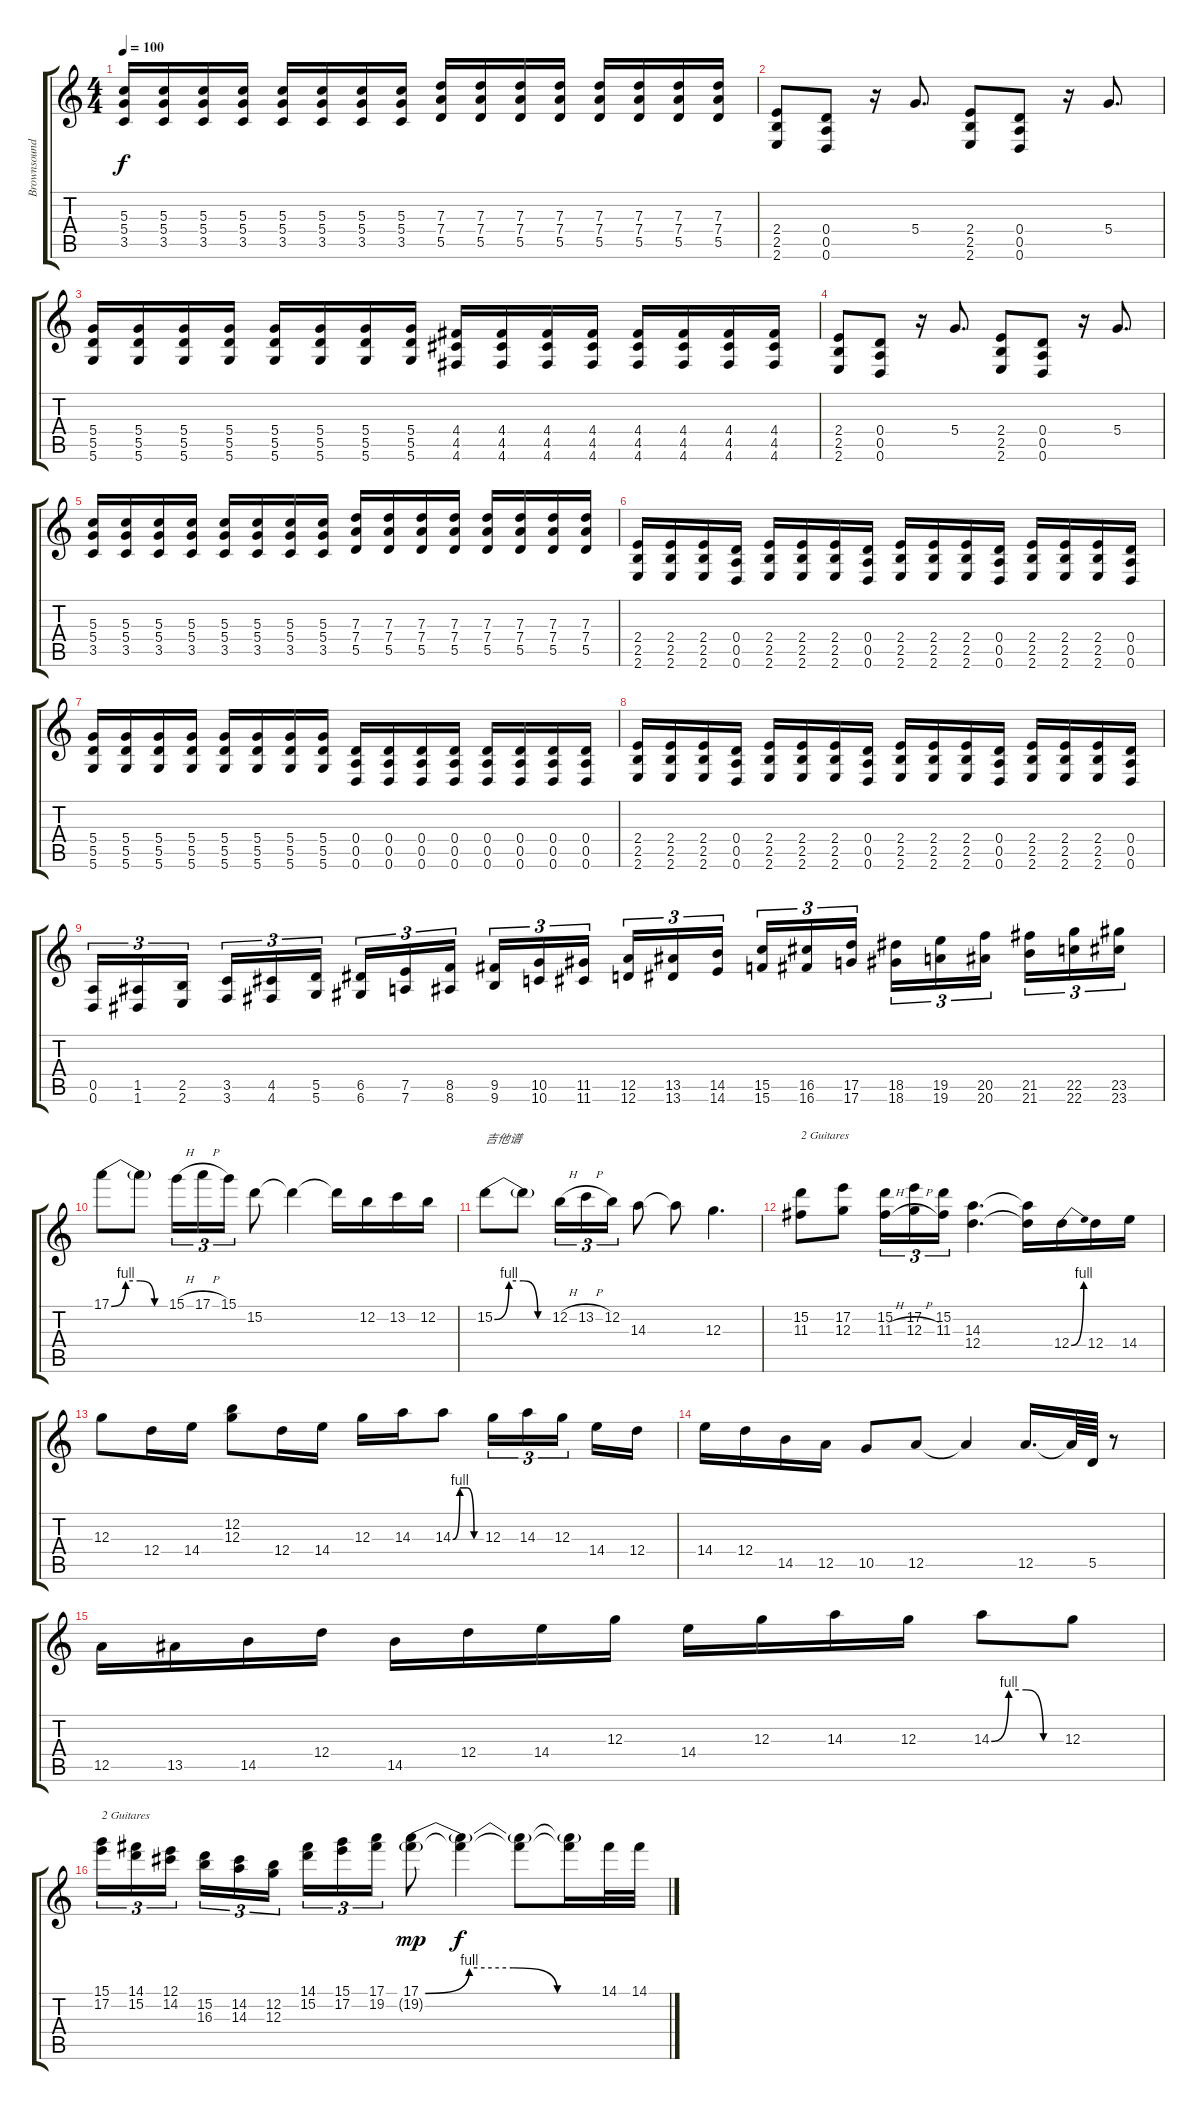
\track ("Brownsound" "Brownsound") {instrument distortionguitar}
\staff {score tabs}
\tuning (E4 B3 G3 D3 A2 D2) {hide}
\ts (4 4)
\tempo 100
\clef g2
\ks c
(5.3 5.4 3.5).16{dy f} (5.3 5.4 3.5).16 (5.3 5.4 3.5).16 (5.3 5.4 3.5).16 (5.3 5.4 3.5).16 (5.3 5.4 3.5).16 (5.3 5.4 3.5).16 (5.3 5.4 3.5).16 (7.3 7.4 5.5).16 (7.3 7.4 5.5).16 (7.3 7.4 5.5).16 (7.3 7.4 5.5).16 (7.3 7.4 5.5).16 (7.3 7.4 5.5).16 (7.3 7.4 5.5).16 (7.3 7.4 5.5).16 |
(2.4 2.5 2.6).8 (0.4 0.5 0.6).8 r.16 5.4.8{d} (2.4 2.5 2.6).8 (0.4 0.5 0.6).8 r.16 5.4.8{d} |
(5.4 5.5 5.6).16 (5.4 5.5 5.6).16 (5.4 5.5 5.6).16 (5.4 5.5 5.6).16 (5.4 5.5 5.6).16 (5.4 5.5 5.6).16 (5.4 5.5 5.6).16 (5.4 5.5 5.6).16 (4.4 4.5 4.6).16 (4.4 4.5 4.6).16 (4.4 4.5 4.6).16 (4.4 4.5 4.6).16 (4.4 4.5 4.6).16 (4.4 4.5 4.6).16 (4.4 4.5 4.6).16 (4.4 4.5 4.6).16 |
(2.4 2.5 2.6).8 (0.4 0.5 0.6).8 r.16 5.4.8{d} (2.4 2.5 2.6).8 (0.4 0.5 0.6).8 r.16 5.4.8{d} |
(5.3 5.4 3.5).16 (5.3 5.4 3.5).16 (5.3 5.4 3.5).16 (5.3 5.4 3.5).16 (5.3 5.4 3.5).16 (5.3 5.4 3.5).16 (5.3 5.4 3.5).16 (5.3 5.4 3.5).16 (7.3 7.4 5.5).16 (7.3 7.4 5.5).16 (7.3 7.4 5.5).16 (7.3 7.4 5.5).16 (7.3 7.4 5.5).16 (7.3 7.4 5.5).16 (7.3 7.4 5.5).16 (7.3 7.4 5.5).16 |
(2.4 2.5 2.6).16 (2.4 2.5 2.6).16 (2.4 2.5 2.6).16 (0.4 0.5 0.6).16 (2.4 2.5 2.6).16 (2.4 2.5 2.6).16 (2.4 2.5 2.6).16 (0.4 0.5 0.6).16 (2.4 2.5 2.6).16 (2.4 2.5 2.6).16 (2.4 2.5 2.6).16 (0.4 0.5 0.6).16 (2.4 2.5 2.6).16 (2.4 2.5 2.6).16 (2.4 2.5 2.6).16 (0.4 0.5 0.6).16 |
(5.4 5.5 5.6).16 (5.4 5.5 5.6).16 (5.4 5.5 5.6).16 (5.4 5.5 5.6).16 (5.4 5.5 5.6).16 (5.4 5.5 5.6).16 (5.4 5.5 5.6).16 (5.4 5.5 5.6).16 (0.4 0.5 0.6).16 (0.4 0.5 0.6).16 (0.4 0.5 0.6).16 (0.4 0.5 0.6).16 (0.4 0.5 0.6).16 (0.4 0.5 0.6).16 (0.4 0.5 0.6).16 (0.4 0.5 0.6).16 |
(2.4 2.5 2.6).16 (2.4 2.5 2.6).16 (2.4 2.5 2.6).16 (0.4 0.5 0.6).16 (2.4 2.5 2.6).16 (2.4 2.5 2.6).16 (2.4 2.5 2.6).16 (0.4 0.5 0.6).16 (2.4 2.5 2.6).16 (2.4 2.5 2.6).16 (2.4 2.5 2.6).16 (0.4 0.5 0.6).16 (2.4 2.5 2.6).16 (2.4 2.5 2.6).16 (2.4 2.5 2.6).16 (0.4 0.5 0.6).16 |
(0.5 0.6).16{tu (3 2)} (1.5 1.6).16{tu (3 2)} (2.5 2.6).16{tu (3 2) beam splitsecondary} (3.5 3.6).16{tu (3 2)} (4.5 4.6).16{tu (3 2)} (5.5 5.6).16{tu (3 2)} (6.5 6.6).16{tu (3 2)} (7.5 7.6).16{tu (3 2)} (8.5 8.6).16{tu (3 2) beam splitsecondary} (9.5 9.6).16{tu (3 2)} (10.5 10.6).16{tu (3 2)} (11.5 11.6).16{tu (3 2)} (12.5 12.6).16{tu (3 2)} (13.5 13.6).16{tu (3 2)} (14.5 14.6).16{tu (3 2) beam splitsecondary} (15.5 15.6).16{tu (3 2)} (16.5 16.6).16{tu (3 2)} (17.5 17.6).16{tu (3 2)} (18.5 18.6).16{tu (3 2)} (19.5 19.6).16{tu (3 2)} (20.5 20.6).16{tu (3 2) beam splitsecondary} (21.5 21.6).16{tu (3 2)} (22.5 22.6).16{tu (3 2)} (23.5 23.6).16{tu (3 2)} |
17.1{be (custom 0 0 15 4 30 4 45 0 60 0)}.8 17.1{t}.8 15.1{h}.16{tu (3 2)} 17.1{h}.16{tu (3 2)} 15.1.16{tu (3 2)} 15.2.8 15.2{t}.4 15.2{t}.16 12.2.16 13.2.16 12.2.16 |
15.2{be (custom 0 0 15 4 30 4 45 0 60 0)}.8{txt "吉他谱"} 15.2{t}.8 12.2{h}.16{tu (3 2)} 13.2{h}.16{tu (3 2)} 12.2.16{tu (3 2)} 14.3.8 14.3{t}.8 12.3.4{d} |
(15.2 11.3).8{txt "2 Guitares"} (17.2 12.3).8 (15.2 11.3{h}).16{tu (3 2)} (17.2 12.3{h}).16{tu (3 2)} (15.2 11.3).16{tu (3 2)} (14.3 12.4).4{d} (14.3{t} 12.4{t}).16 12.4{be (bend 0 0 60 4)}.16 12.4.16 14.4.16 |
12.3.8 12.4.16 14.4.16 (12.2 12.3).8 12.4.16 14.4.16 12.3.16 14.3.16 14.3{be (custom 0 0 15 4 30 4 45 0 60 0)}.8 12.3.16{tu (3 2)} 14.3.16{tu (3 2)} 12.3.16{tu (3 2) beam splitsecondary} 14.4.16 12.4.16 |
14.4.16 12.4.16 14.5.16 12.5.16 10.5.8 12.5.8 12.5{t}.4 12.5.16{d} 12.5{t}.64 5.5.64 r.8 |
12.5.16 13.5.16 14.5.16 12.4.16 14.5.16 12.4.16 14.4.16 12.3.16 14.4.16 12.3.16 14.3.16 12.3.16 14.3{be (custom 0 0 15 4 30 4 45 0 60 0)}.8 12.3.8 |
(15.1 17.2).16{tu (3 2) txt "2 Guitares"} (14.1 15.2).16{tu (3 2)} (12.1 14.2).16{tu (3 2) beam splitsecondary} (15.2 16.3).16{tu (3 2)} (14.2 14.3).16{tu (3 2)} (12.2 12.3).16{tu (3 2)} (14.1 15.2).16{tu (3 2)} (15.1 17.2).16{tu (3 2)} (17.1 19.2).16{tu (3 2)} (17.1{be (custom 0 0 15 4 30 4 45 0 60 0)} 19.2{g}).8{dy mp} (17.1{t} 19.2{t}).4{dy f} (17.1{t} 19.2{t}).8 (17.1{t} 19.2{t}).16 14.1.32 14.1.32
